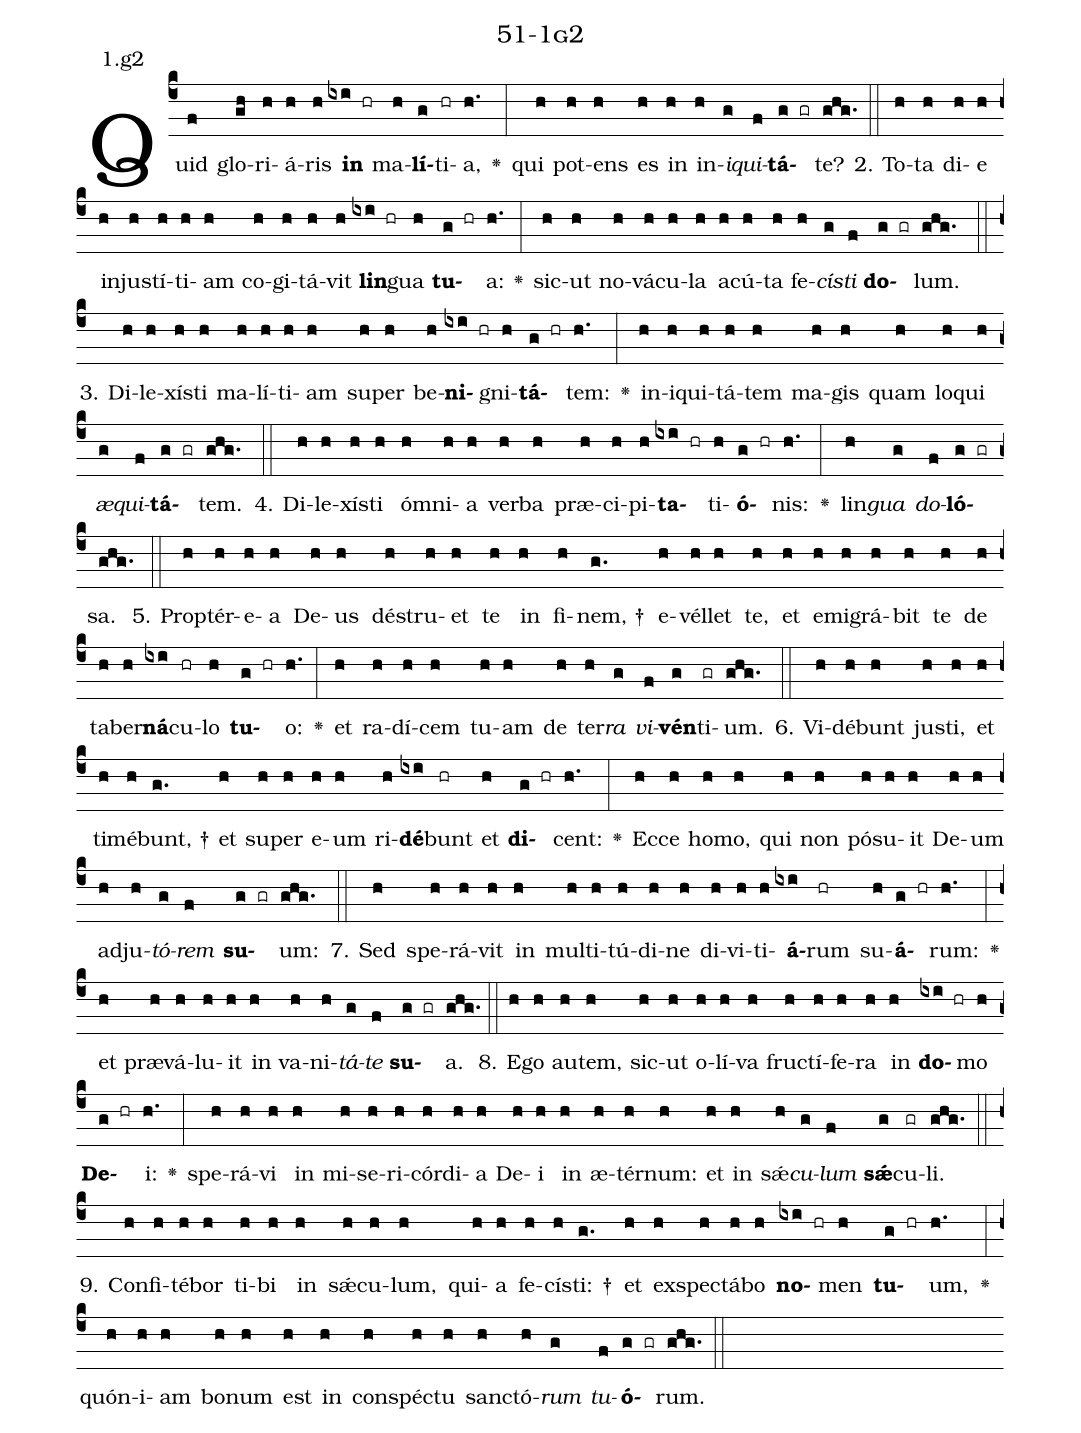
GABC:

name: 51-1g2;
annotation: 1.g2;
%%
(c4)Quid(f) glo(gh)ri(h)á(h)ris(h) <b>in</b>(ixi hr) ma(h)<b>lí</b>(g)ti(hr)a,(h.) <v>\greheightstar</v>(:) qui(h) pot(h)ens(h) es(h) in(h) in(h)<i>i</i>(g)<i>qui</i>(f)<b>tá</b>(g gr)te?(ghg.) (::)
2. To(h)ta(h) di(h)e(h) in(h)jus(h)tí(h)ti(h)am(h) co(h)gi(h)tá(h)vit(h) <b>lin</b>(ixi hr)gua(h) <b>tu</b>(g hr)a:(h.) <v>\greheightstar</v>(:) sic(h)ut(h) no(h)vá(h)cu(h)la(h) a(h)cú(h)ta(h) fe(h)<i>cís</i>(g)<i>ti</i>(f) <b>do</b>(g gr)lum.(ghg.) (::)
3. Di(h)le(h)xís(h)ti(h) ma(h)lí(h)ti(h)am(h) su(h)per(h) be(h)<b>ni</b>(ixi hr)gni(h)<b>tá</b>(g hr)tem:(h.) <v>\greheightstar</v>(:) in(h)i(h)qui(h)tá(h)tem(h) ma(h)gis(h) quam(h) lo(h)qui(h) <i>æ</i>(g)<i>qui</i>(f)<b>tá</b>(g gr)tem.(ghg.) (::)
4. Di(h)le(h)xís(h)ti(h) óm(h)ni(h)a(h) ver(h)ba(h) præ(h)ci(h)pi(h)<b>ta</b>(ixi hr)ti(h)<b>ó</b>(g hr)nis:(h.) <v>\greheightstar</v>(:) lin(h)<i>gua</i>(g) <i>do</i>(f)<b>ló</b>(g gr)sa.(ghg.) (::)
5. Prop(h)tér(h)e(h)a(h) De(h)us(h) dé(h)stru(h)et(h) te(h) in(h) fi(h)nem, †(g.) e(h)vél(h)let(h) te,(h) et(h) e(h)mi(h)grá(h)bit(h) te(h) de(h) ta(h)ber(h)<b>ná</b>(ixi)cu(hr)lo(h) <b>tu</b>(g hr)o:(h.) <v>\greheightstar</v>(:) et(h) ra(h)dí(h)cem(h) tu(h)am(h) de(h) ter(h)<i>ra</i>(g) <i>vi</i>(f)<b>vén</b>(g)ti(gr)um.(ghg.) (::)
6. Vi(h)dé(h)bunt(h) jus(h)ti,(h) et(h) ti(h)mé(h)bunt, †(g.) et(h) su(h)per(h) e(h)um(h) ri(h)<b>dé</b>(ixi)bunt(hr) et(h) <b>di</b>(g hr)cent:(h.) <v>\greheightstar</v>(:) Ec(h)ce(h) ho(h)mo,(h) qui(h) non(h) pó(h)su(h)it(h) De(h)um(h) ad(h)ju(h)<i>tó</i>(g)<i>rem</i>(f) <b>su</b>(g gr)um:(ghg.) (::)
7. Sed(h) spe(h)rá(h)vit(h) in(h) mul(h)ti(h)tú(h)di(h)ne(h) di(h)vi(h)ti(h)<b>á</b>(ixi)rum(hr) su(h)<b>á</b>(g hr)rum:(h.) <v>\greheightstar</v>(:) et(h) præ(h)vá(h)lu(h)it(h) in(h) va(h)ni(h)<i>tá</i>(g)<i>te</i>(f) <b>su</b>(g gr)a.(ghg.) (::)
8. E(h)go(h) au(h)tem,(h) sic(h)ut(h) o(h)lí(h)va(h) fruc(h)tí(h)fe(h)ra(h) in(h) <b>do</b>(ixi hr)mo(h) <b>De</b>(g hr)i:(h.) <v>\greheightstar</v>(:) spe(h)rá(h)vi(h) in(h) mi(h)se(h)ri(h)cór(h)di(h)a(h) De(h)i(h) in(h) æ(h)tér(h)num:(h) et(h) in(h) sǽ(h)<i>cu</i>(g)<i>lum</i>(f) <b>sǽ</b>(g)cu(gr)li.(ghg.) (::)
9. Con(h)fi(h)té(h)bor(h) ti(h)bi(h) in(h) sǽ(h)cu(h)lum,(h) qui(h)a(h) fe(h)cís(h)ti: †(g.) et(h) ex(h)spec(h)tá(h)bo(h) <b>no</b>(ixi hr)men(h) <b>tu</b>(g hr)um,(h.) <v>\greheightstar</v>(:) quón(h)i(h)am(h) bo(h)num(h) est(h) in(h) con(h)spéc(h)tu(h) sanc(h)tó(h)<i>rum</i>(g) <i>tu</i>(f)<b>ó</b>(g gr)rum.(ghg.) (::)
